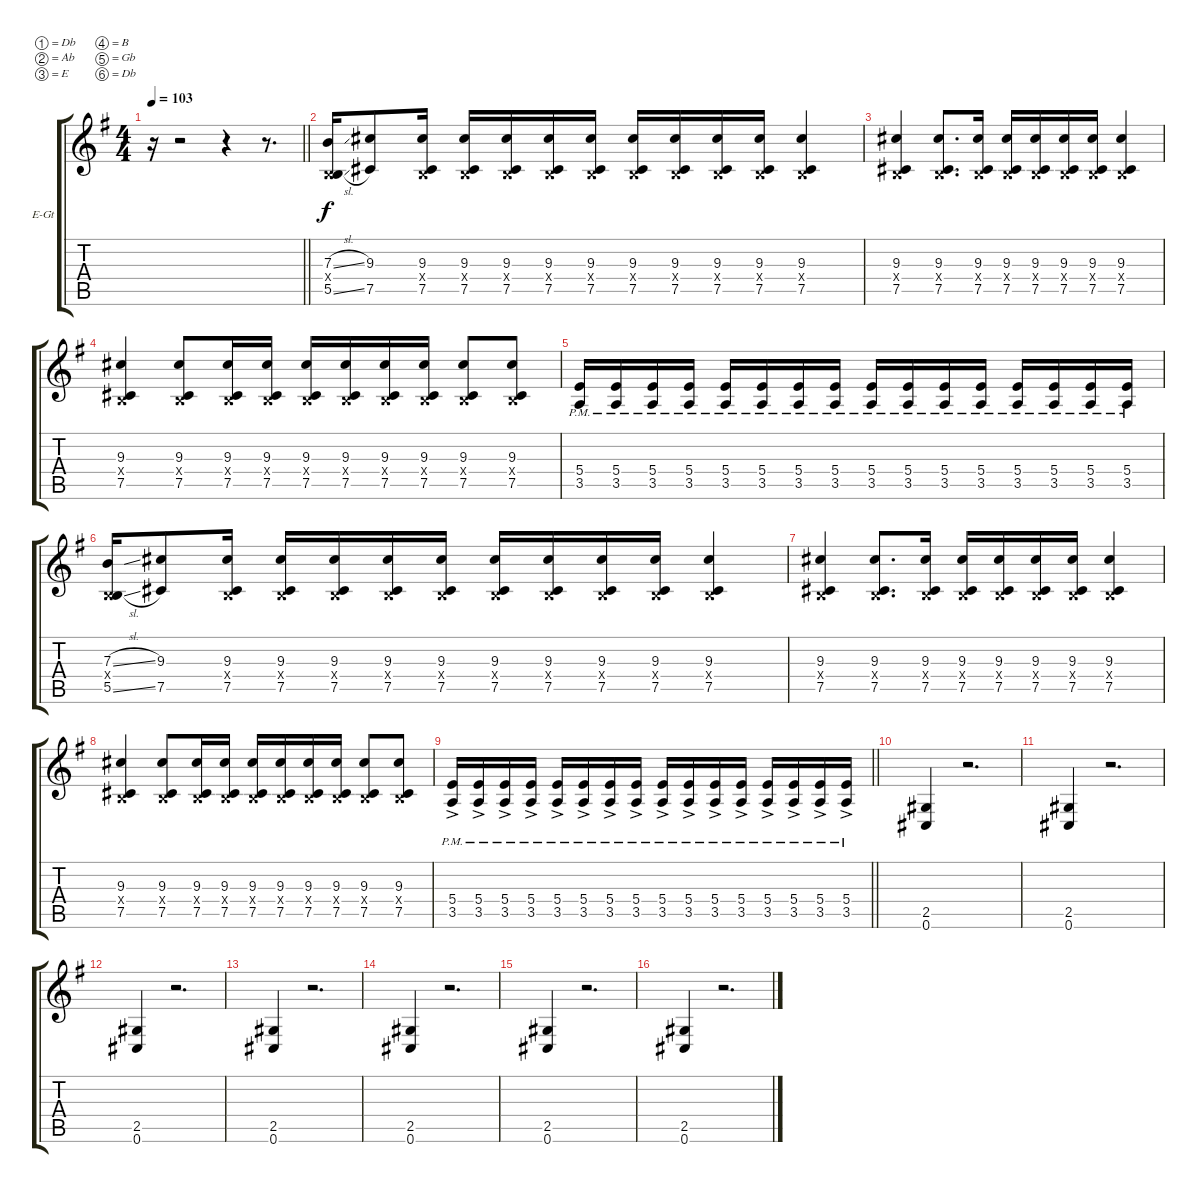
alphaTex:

\bracketExtendMode groupsimilarinstruments
\firstSystemTrackNameOrientation horizontal
\otherSystemsTrackNameOrientation horizontal
\track ("Electric Guitar 1" "E-Gt") {instrument distortionguitar}
\staff {score tabs}
\tuning (Db4 Ab3 E3 B2 Gb2 Db2)
\ts (4 4)
\tempo 103
\clef g2
\barLineRight lightlight
\ks eminor
r.16{dy f} r.2 r.4 r.8{d} |
(7.3{sl} 0.4{x} 5.5{sl}).16 (9.3 7.5).8 (9.3 0.4{x} 7.5).16 (9.3 0.4{x} 7.5).16 (9.3 0.4{x} 7.5).16 (9.3 0.4{x} 7.5).16 (9.3 0.4{x} 7.5).16 (9.3 0.4{x} 7.5).16 (9.3 0.4{x} 7.5).16 (9.3 0.4{x} 7.5).16 (9.3 0.4{x} 7.5).16 (9.3 0.4{x} 7.5).4 |
(9.3 0.4{x} 7.5).4 (9.3 0.4{x} 7.5).8{d} (9.3 0.4{x} 7.5).16 (9.3 0.4{x} 7.5).16 (9.3 0.4{x} 7.5).16 (9.3 0.4{x} 7.5).16 (9.3 0.4{x} 7.5).16 (9.3 0.4{x} 7.5).4 |
(9.3 0.4{x} 7.5).4 (9.3 0.4{x} 7.5).8 (9.3 0.4{x} 7.5).16 (9.3 0.4{x} 7.5).16 (9.3 0.4{x} 7.5).16 (9.3 0.4{x} 7.5).16 (9.3 0.4{x} 7.5).16 (9.3 0.4{x} 7.5).16 (9.3 0.4{x} 7.5).8 (9.3 0.4{x} 7.5).8 |
(5.4{pm} 3.5{pm}).16 (5.4{pm} 3.5{pm}).16 (5.4{pm} 3.5{pm}).16 (5.4{pm} 3.5{pm}).16 (5.4{pm} 3.5{pm}).16 (5.4{pm} 3.5{pm}).16 (5.4{pm} 3.5{pm}).16 (5.4{pm} 3.5{pm}).16 (5.4{pm} 3.5{pm}).16 (5.4{pm} 3.5{pm}).16 (5.4{pm} 3.5{pm}).16 (5.4{pm} 3.5{pm}).16 (5.4{pm} 3.5{pm}).16 (5.4{pm} 3.5{pm}).16 (5.4{pm} 3.5{pm}).16 (5.4{pm} 3.5{pm}).16 |
(7.3{sl} 0.4{x} 5.5{sl}).16 (9.3 7.5).8 (9.3 0.4{x} 7.5).16 (9.3 0.4{x} 7.5).16 (9.3 0.4{x} 7.5).16 (9.3 0.4{x} 7.5).16 (9.3 0.4{x} 7.5).16 (9.3 0.4{x} 7.5).16 (9.3 0.4{x} 7.5).16 (9.3 0.4{x} 7.5).16 (9.3 0.4{x} 7.5).16 (9.3 0.4{x} 7.5).4 |
(9.3 0.4{x} 7.5).4 (9.3 0.4{x} 7.5).8{d} (9.3 0.4{x} 7.5).16 (9.3 0.4{x} 7.5).16 (9.3 0.4{x} 7.5).16 (9.3 0.4{x} 7.5).16 (9.3 0.4{x} 7.5).16 (9.3 0.4{x} 7.5).4 |
(9.3 0.4{x} 7.5).4 (9.3 0.4{x} 7.5).8 (9.3 0.4{x} 7.5).16 (9.3 0.4{x} 7.5).16 (9.3 0.4{x} 7.5).16 (9.3 0.4{x} 7.5).16 (9.3 0.4{x} 7.5).16 (9.3 0.4{x} 7.5).16 (9.3 0.4{x} 7.5).8 (9.3 0.4{x} 7.5).8 |
\barLineRight lightlight
(5.4{ac pm} 3.5{ac pm}).16 (5.4{ac pm} 3.5{ac pm}).16 (5.4{ac pm} 3.5{ac pm}).16 (5.4{ac pm} 3.5{ac pm}).16 (5.4{ac pm} 3.5{ac pm}).16 (5.4{ac pm} 3.5{ac pm}).16 (5.4{ac pm} 3.5{ac pm}).16 (5.4{ac pm} 3.5{ac pm}).16 (5.4{ac pm} 3.5{ac pm}).16 (5.4{ac pm} 3.5{ac pm}).16 (5.4{ac pm} 3.5{ac pm}).16 (5.4{ac pm} 3.5{ac pm}).16 (5.4{ac pm} 3.5{ac pm}).16 (5.4{ac pm} 3.5{ac pm}).16 (5.4{ac pm} 3.5{ac pm}).16 (5.4{ac pm} 3.5{ac pm}).16 |
(2.5 0.6).4 r.2{d} |
(2.5 0.6).4 r.2{d} |
(2.5 0.6).4 r.2{d} |
(2.5 0.6).4 r.2{d} |
(2.5 0.6).4 r.2{d} |
(2.5 0.6).4 r.2{d} |
(2.5 0.6).4 r.2{d}
